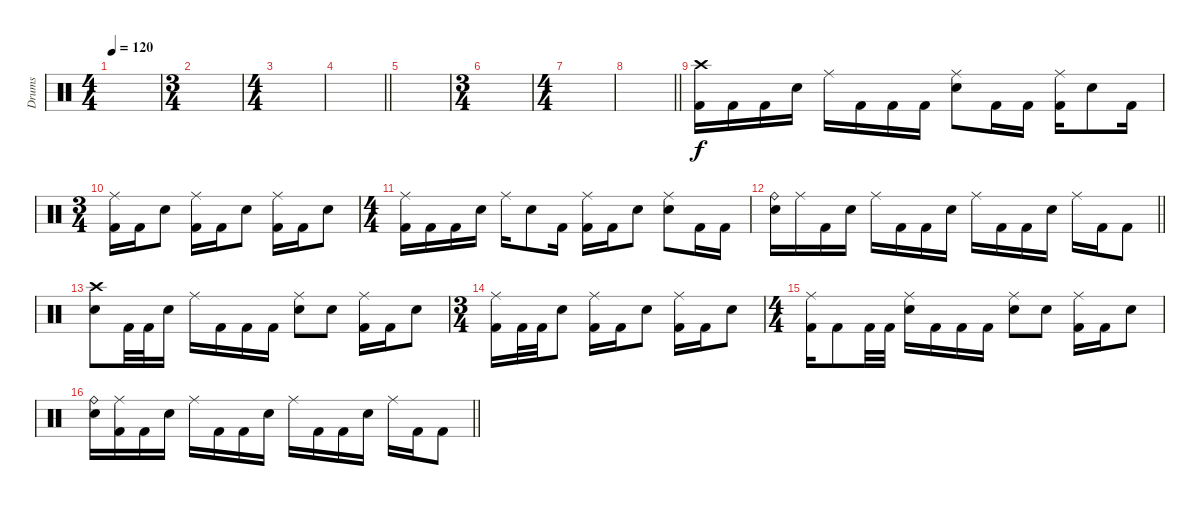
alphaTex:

\track ("Drums" "Drums") {instrument percussion}
\staff
\articulation defaults
\ts (4 4)
\tempo 120
\clef neutral
\ks c
|
\ts (3 4)
|
\ts (4 4)
|
\barLineRight lightlight
|
|
\ts (3 4)
|
\ts (4 4)
|
\barLineRight lightlight
|
\section ("" "")
("Crash high (hit)" "Kick (hit) 2").16 "Kick (hit) 2".16 "Kick (hit) 2".16 "Electric Snare (hit)".16 "Ride (middle)".16 "Kick (hit) 2".16 "Kick (hit) 2".16 "Kick (hit) 2".16 ("Ride (middle)" "Electric Snare (hit)").8 "Kick (hit) 2".16 "Kick (hit) 2".16 ("Ride (middle)" "Kick (hit) 2").16 "Electric Snare (hit)".8 "Kick (hit) 2".16 |
\ts (3 4)
("Ride (middle)" "Kick (hit) 2").16 "Kick (hit) 2".16 "Electric Snare (hit)".8 ("Ride (middle)" "Kick (hit) 2").16 "Kick (hit) 2".16 "Electric Snare (hit)".8 ("Ride (middle)" "Kick (hit) 2").16 "Kick (hit) 2".16 "Electric Snare (hit)".8 |
\ts (4 4)
("Ride (middle)" "Kick (hit) 2").16 "Kick (hit) 2".16 "Kick (hit) 2".16 "Electric Snare (hit)".16 "Ride (middle)".16 "Electric Snare (hit)".8 "Kick (hit) 2".16 ("Ride (middle)" "Kick (hit) 2").16 "Kick (hit) 2".16 "Electric Snare (hit)".8 ("Ride (middle)" "Electric Snare (hit)").8 "Kick (hit) 2".16 "Kick (hit) 2".16 |
\barLineRight lightlight
("Ride (bell)" "Electric Snare (hit)").16 "Ride (middle)".16 "Kick (hit) 2".16 "Electric Snare (hit)".16 "Ride (middle)".16 "Kick (hit) 2".16 "Kick (hit) 2".16 "Electric Snare (hit)".16 "Ride (middle)".16 "Kick (hit) 2".16 "Kick (hit) 2".16 "Electric Snare (hit)".16 "Ride (middle)".16 "Kick (hit) 2".16 "Kick (hit) 2".8 |
("Crash high (hit)" "Electric Snare (hit)").8 "Kick (hit) 2".32 "Kick (hit) 2".32 "Electric Snare (hit)".16 "Ride (middle)".16 "Kick (hit) 2".16 "Kick (hit) 2".16 "Kick (hit) 2".16 ("Ride (middle)" "Electric Snare (hit)").8 "Electric Snare (hit)".8 ("Ride (middle)" "Kick (hit) 2").16 "Kick (hit) 2".16 "Electric Snare (hit)".8 |
\ts (3 4)
("Ride (middle)" "Kick (hit) 2").16 "Kick (hit) 2".32 "Kick (hit) 2".32 "Electric Snare (hit)".8 ("Ride (middle)" "Kick (hit) 2").16 "Kick (hit) 2".16 "Electric Snare (hit)".8 ("Ride (middle)" "Kick (hit) 2").16 "Kick (hit) 2".16 "Electric Snare (hit)".8 |
\ts (4 4)
("Ride (middle)" "Kick (hit) 2").16 "Kick (hit) 2".8 "Kick (hit) 2".32 "Kick (hit) 2".32 ("Ride (middle)" "Electric Snare (hit)").16 "Kick (hit) 2".16 "Kick (hit) 2".16 "Kick (hit) 2".16 ("Ride (middle)" "Electric Snare (hit)").8 "Electric Snare (hit)".8 ("Ride (middle)" "Kick (hit) 2").16 "Kick (hit) 2".16 "Electric Snare (hit)".8 |
\barLineRight lightlight
("Ride (bell)" "Electric Snare (hit)").16 ("Ride (middle)" "Kick (hit) 2").16 "Kick (hit) 2".16 "Electric Snare (hit)".16 "Ride (middle)".16 "Kick (hit) 2".16 "Kick (hit) 2".16 "Electric Snare (hit)".16 "Ride (middle)".16 "Kick (hit) 2".16 "Kick (hit) 2".16 "Electric Snare (hit)".16 "Ride (middle)".16 "Kick (hit) 2".16 "Kick (hit) 2".8
